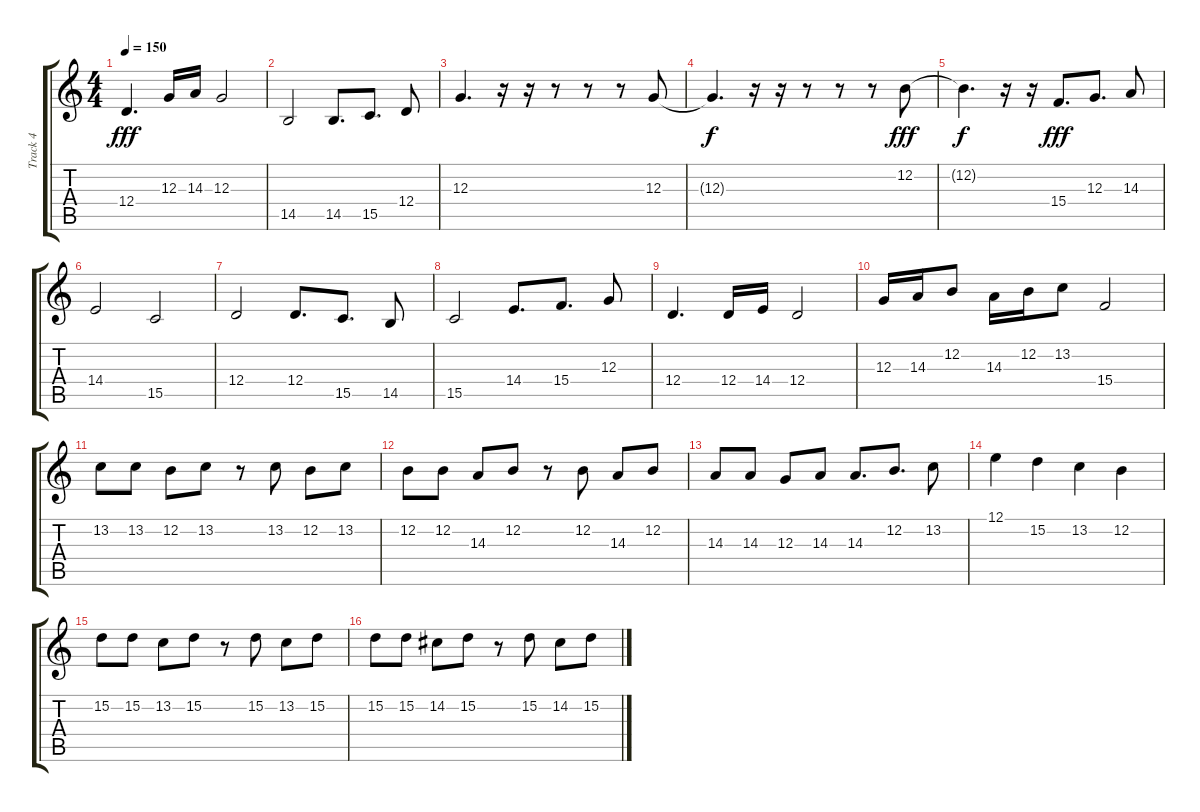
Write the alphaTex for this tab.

\track ("Track 4" "Track 4") {instrument stringensemble1}
\staff {score tabs}
\tuning (E4 B3 G3 D3 A2 E2) {hide}
\ts (4 4)
\tempo 150
\clef g2
\ks c
12.4.4{d dy fff} 12.3.16 14.3.16 12.3.2 |
14.5.2 14.5.8{d} 15.5.8{d} 12.4.8 |
12.3.4{d} r.16 r.16 r.8 r.8 r.8 12.3.8 |
12.3{t}.4{d dy f} r.16 r.16 r.8 r.8 r.8 12.2.8{dy fff} |
12.2{t}.4{d dy f} r.16 r.16 15.4.8{d dy fff} 12.3.8{d} 14.3.8 |
14.4.2 15.5.2 |
12.4.2 12.4.8{d} 15.5.8{d} 14.5.8 |
15.5.2 14.4.8{d} 15.4.8{d} 12.3.8 |
12.4.4{d} 12.4.16 14.4.16 12.4.2 |
12.3.16 14.3.16 12.2.8 14.3.16 12.2.16 13.2.8 15.4.2 |
13.2.8 13.2.8 12.2.8 13.2.8 r.8 13.2.8 12.2.8 13.2.8 |
12.2.8 12.2.8 14.3.8 12.2.8 r.8 12.2.8 14.3.8 12.2.8 |
14.3.8 14.3.8 12.3.8 14.3.8 14.3.8{d} 12.2.8{d} 13.2.8 |
12.1.4 15.2.4 13.2.4 12.2.4 |
15.2.8 15.2.8 13.2.8 15.2.8 r.8 15.2.8 13.2.8 15.2.8 |
15.2.8 15.2.8 14.2.8 15.2.8 r.8 15.2.8 14.2.8 15.2.8
